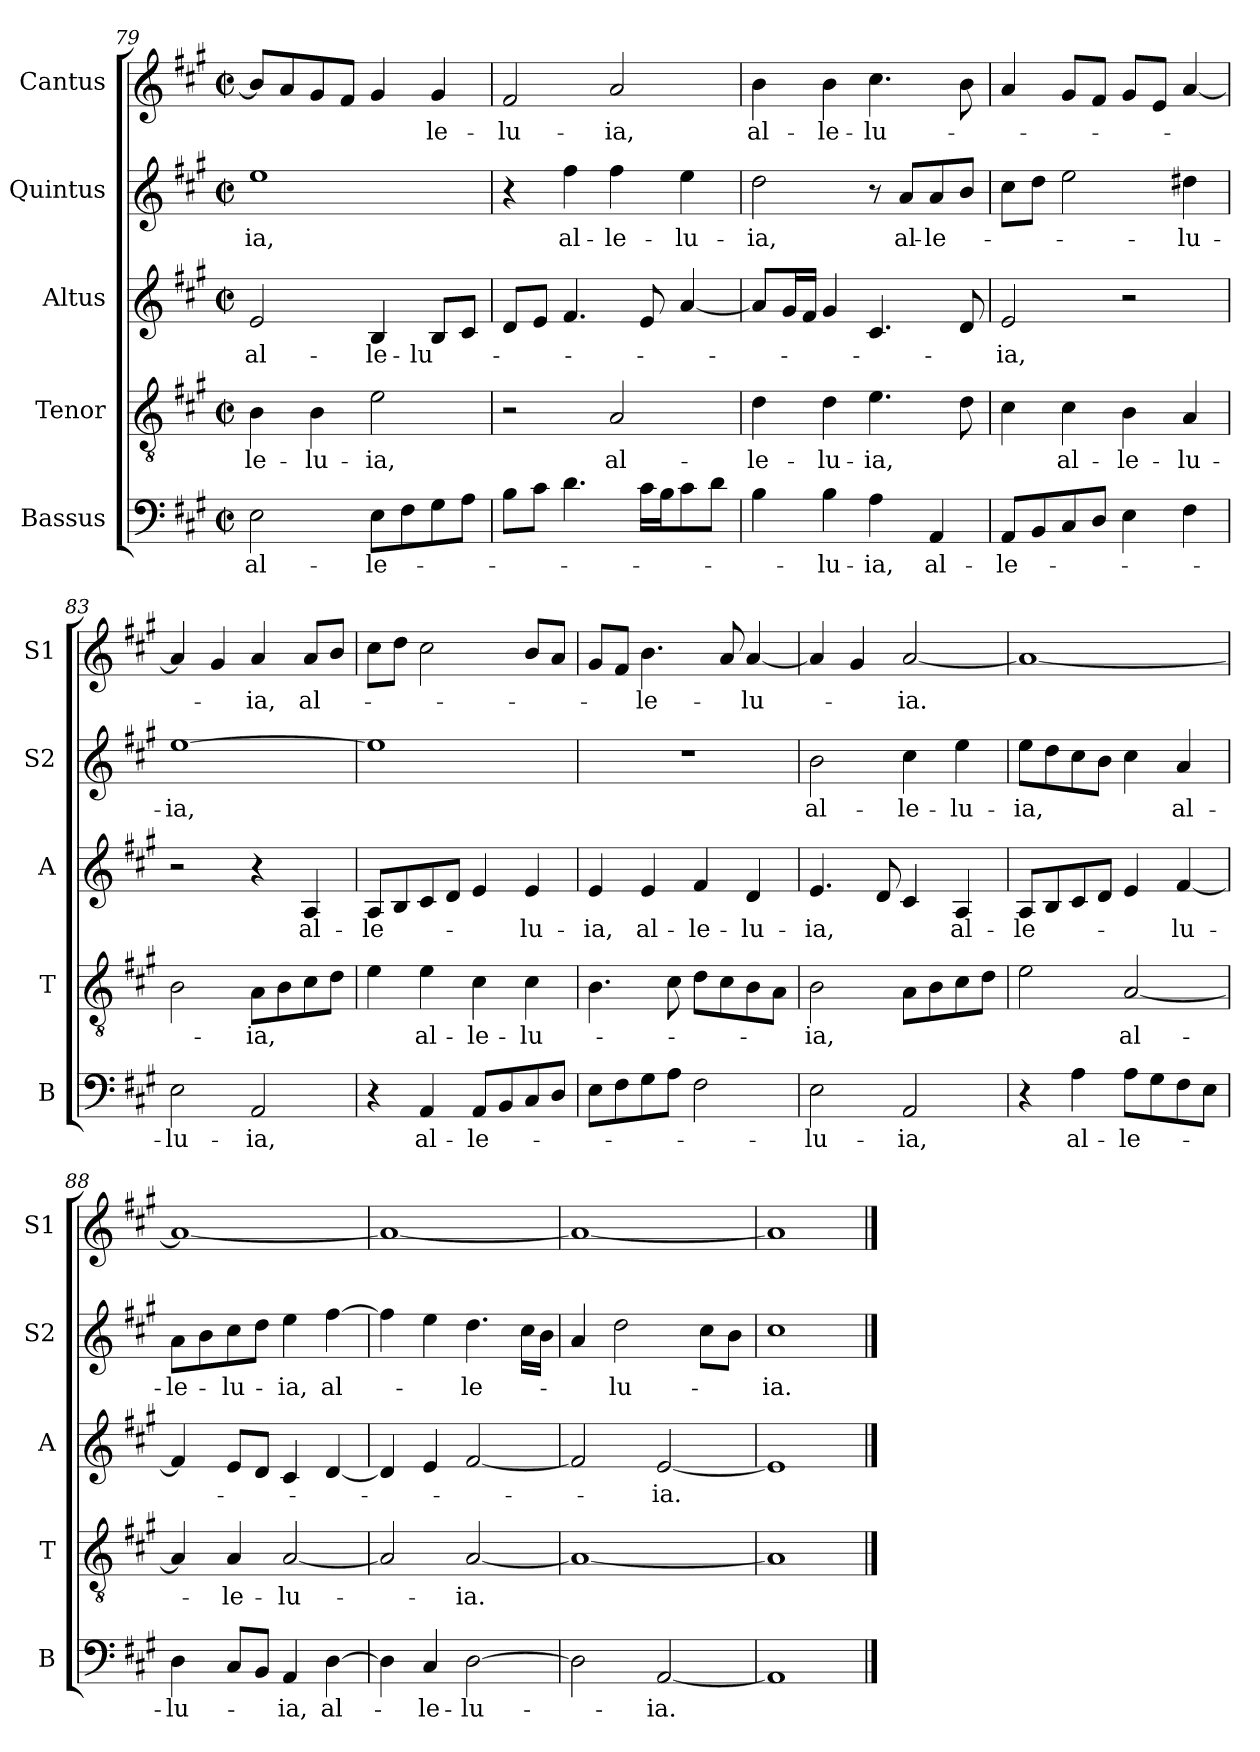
**kern	**text	**kern	**text	**kern	**text	**kern	**text	**kern	**text
*part5	*part5	*part4	*part4	*part3	*part3	*part2	*part2	*part1	*part1
*staff5	*staff5	*staff4	*staff4	*staff3	*staff3	*staff2	*staff2	*staff1	*staff1
*I"Bassus	*	*I"Tenor	*	*I"Altus	*	*I"Quintus	*	*I"Cantus	*
*I'B	*	*I'T	*	*I'A	*	*I'S2	*	*I'S1	*
*clefF4	*	*clefGv2	*	*clefG2	*	*clefG2	*	*clefG2	*
*k[f#c#g#]	*	*k[f#c#g#]	*	*k[f#c#g#]	*	*k[f#c#g#]	*	*k[f#c#g#]	*
*A:	*	*A:	*	*A:	*	*A:	*	*A:	*
*M2/2	*	*M2/2	*	*M2/2	*	*M2/2	*	*M2/2	*
*met(c|)	*	*met(c|)	*	*met(c|)	*	*met(c|)	*	*met(c|)	*
=79	=79	=79	=79	=79	=79	=79	=79	=79	=79
!	!LO:LY:b	!	!LO:LY:b	!	!LO:LY:b	!	!LO:LY:b	!	!
2E\	al-	4B\	-le-	2e/	al-	1ee	-ia,	8b/L]	.
.	.	.	.	.	.	.	.	8a/	.
!	!	!	!LO:LY:b	!	!	!	!	!	!
.	.	4B\	-lu-	.	.	.	.	8g#/	.
.	.	.	.	.	.	.	.	8f#/J	.
!	!LO:LY:b	!	!LO:LY:b	!	!LO:LY:b	!	!	!	!
8E\L	-le-	2e\	-ia,	4B/	-le-	.	.	4g#/	.
8F#\	.	.	.	.	.	.	.	.	.
!	!	!	!	!	!LO:LY:b	!	!	!	!LO:LY:b
8G#\	.	.	.	8B/L	-lu-	.	.	4g#/	-le-
8A\J	.	.	.	8c#/J	.	.	.	.	.
!!LO:PB:g=z
=80	=80	=80	=80	=80	=80	=80	=80	=80	=80
!	!	!	!	!	!	!	!	!	!LO:LY:b
8B\L	.	2r	.	8d/L	.	4r	.	2f#/	-lu-
8c#\J	.	.	.	8e/J	.	.	.	.	.
!	!	!	!	!	!	!	!LO:LY:b	!	!
4.d\	.	.	.	4.f#/	.	4ff#\	al-	.	.
!	!	!	!LO:LY:b	!	!	!	!LO:LY:b	!	!LO:LY:b
.	.	2A/	al-	.	.	4ff#\	-le-	2a/	-ia,
16c#\LL	.	.	.	8e/	.	.	.	.	.
16B\J	.	.	.	.	.	.	.	.	.
!	!	!	!	!	!	!	!LO:LY:b	!	!
8c#\	.	.	.	[4a/	.	4ee\	-lu-	.	.
8d\J	.	.	.	.	.	.	.	.	.
=81	=81	=81	=81	=81	=81	=81	=81	=81	=81
!	!	!	!LO:LY:b	!	!	!	!LO:LY:b	!	!LO:LY:b
4B\	.	4d\	-le-	8a/L]	.	2dd\	-ia,	4b\	al-
.	.	.	.	16g#/L	.	.	.	.	.
.	.	.	.	16f#/JJ	.	.	.	.	.
!	!LO:LY:b	!	!LO:LY:b	!	!	!	!	!	!LO:LY:b
4B\	-lu-	4d\	-lu-	4g#/	.	.	.	4b\	-le-
!	!LO:LY:b	!	!LO:LY:b	!	!	!	!	!	!LO:LY:b
4A\	-ia,	4.e\	-ia,	4.c#/	.	8r	.	4.cc#\	-lu-
!	!	!	!	!	!	!	!LO:LY:b	!	!
.	.	.	.	.	.	8a/L	al-	.	.
!	!LO:LY:b	!	!	!	!	!	!LO:LY:b	!	!
4AA/	al-	.	.	.	.	8a/	-le-	.	.
.	.	8d\	.	8d/	.	8b/J	.	8b\	.
=82	=82	=82	=82	=82	=82	=82	=82	=82	=82
!	!LO:LY:b	!	!	!	!LO:LY:b	!	!	!	!
8AA/L	-le-	4c#\	.	2e/	-ia,	8cc#\L	.	4a/	.
8BB/	.	.	.	.	.	8dd\J	.	.	.
!	!	!	!LO:LY:b	!	!	!	!	!	!
8C#/	.	4c#\	al-	.	.	2ee\	.	8g#/L	.
8D/J	.	.	.	.	.	.	.	8f#/J	.
!	!	!	!LO:LY:b	!	!	!	!	!	!
4E\	.	4B\	-le-	2r	.	.	.	8g#/L	.
.	.	.	.	.	.	.	.	8e/J	.
!	!	!	!LO:LY:b	!	!	!	!LO:LY:b	!	!
4F#\	.	4A/	-lu-	.	.	4dd#X\	-lu-	[4a/	.
=83	=83	=83	=83	=83	=83	=83	=83	=83	=83
!	!LO:LY:b	!	!	!	!	!	!LO:LY:b	!	!
2E\	-lu-	2B\	.	2r	.	[1ee	-ia,	4a/]	.
.	.	.	.	.	.	.	.	4g#/	.
!	!LO:LY:b	!	!LO:LY:b	!	!	!	!	!	!LO:LY:b
2AA/	-ia,	8A\L	-ia,	4r	.	.	.	4a/	-ia,
.	.	8B\	.	.	.	.	.	.	.
!	!	!	!	!	!LO:LY:b	!	!	!	!LO:LY:b
.	.	8c#\	.	4A/	al-	.	.	8a/L	al-
.	.	8d\J	.	.	.	.	.	8b/J	.
=84	=84	=84	=84	=84	=84	=84	=84	=84	=84
!	!	!	!	!	!LO:LY:b	!	!	!	!
4r	.	4e\	.	8A/L	-le-	1ee]	.	8cc#\L	.
.	.	.	.	8B/	.	.	.	8dd\J	.
!	!LO:LY:b	!	!LO:LY:b	!	!	!	!	!	!
4AA/	al-	4e\	al-	8c#/	.	.	.	2cc#\	.
.	.	.	.	8d/J	.	.	.	.	.
!	!LO:LY:b	!	!LO:LY:b	!	!	!	!	!	!
8AA/L	-le-	4c#\	-le-	4e/	.	.	.	.	.
8BB/	.	.	.	.	.	.	.	.	.
!	!	!	!LO:LY:b	!	!LO:LY:b	!	!	!	!
8C#/	.	4c#\	-lu-	4e/	-lu-	.	.	8b/L	.
8D/J	.	.	.	.	.	.	.	8a/J	.
!!LO:LB:g=z
=85	=85	=85	=85	=85	=85	=85	=85	=85	=85
!	!	!	!	!	!LO:LY:b	!	!	!	!
8E\L	.	4.B\	.	4e/	-ia,	1r	.	8g#/L	.
8F#\	.	.	.	.	.	.	.	8f#/J	.
!	!	!	!	!	!LO:LY:b	!	!	!	!LO:LY:b
8G#\	.	.	.	4e/	al-	.	.	4.b\	-le-
8A\J	.	8c#\	.	.	.	.	.	.	.
!	!	!	!	!	!LO:LY:b	!	!	!	!
2F#\	.	8d\L	.	4f#/	-le-	.	.	.	.
.	.	8c#\	.	.	.	.	.	8a/	.
!	!	!	!	!	!LO:LY:b	!	!	!	!LO:LY:b
.	.	8B\	.	4d/	-lu-	.	.	[4a/	-lu-
.	.	8A\J	.	.	.	.	.	.	.
=86	=86	=86	=86	=86	=86	=86	=86	=86	=86
!	!LO:LY:b	!	!LO:LY:b	!	!LO:LY:b	!	!LO:LY:b	!	!
2E\	-lu-	2B\	-ia,	4.e/	-ia,	2b\	al-	4a/]	.
.	.	.	.	.	.	.	.	4g#/	.
.	.	.	.	8d/	.	.	.	.	.
!	!LO:LY:b	!	!	!	!	!	!LO:LY:b	!	!LO:LY:b
2AA/	-ia,	8A\L	.	4c#/	.	4cc#\	-le-	[2a/	-ia.
.	.	8B\	.	.	.	.	.	.	.
!	!	!	!	!	!LO:LY:b	!	!LO:LY:b	!	!
.	.	8c#\	.	4A/	al-	4ee\	-lu-	.	.
.	.	8d\J	.	.	.	.	.	.	.
=87	=87	=87	=87	=87	=87	=87	=87	=87	=87
!	!	!	!	!	!LO:LY:b	!	!LO:LY:b	!	!
4r	.	2e\	.	8A/L	-le-	8ee\L	-ia,	1a_	.
.	.	.	.	8B/	.	8dd\	.	.	.
!	!LO:LY:b	!	!	!	!	!	!	!	!
4A\	al-	.	.	8c#/	.	8cc#\	.	.	.
.	.	.	.	8d/J	.	8b\J	.	.	.
!	!LO:LY:b	!	!LO:LY:b	!	!	!	!	!	!
8A\L	-le-	[2A/	al-	4e/	.	4cc#\	.	.	.
8G#\	.	.	.	.	.	.	.	.	.
!	!	!	!	!	!LO:LY:b	!	!LO:LY:b	!	!
8F#\	.	.	.	[4f#/	-lu-	4a/	al-	.	.
8E\J	.	.	.	.	.	.	.	.	.
=88	=88	=88	=88	=88	=88	=88	=88	=88	=88
!	!LO:LY:b	!	!	!	!	!	!LO:LY:b	!	!
4D\	-lu-	4A/]	.	4f#/]	.	8a\L	-le-	1a_	.
.	.	.	.	.	.	8b\	.	.	.
!	!	!	!LO:LY:b	!	!	!	!LO:LY:b	!	!
8C#/L	.	4A/	-le-	8e/L	.	8cc#\	-lu-	.	.
8BB/J	.	.	.	8d/J	.	8dd\J	.	.	.
!	!LO:LY:b	!	!LO:LY:b	!	!	!	!LO:LY:b	!	!
4AA/	-ia,	[2A/	-lu-	4c#/	.	4ee\	-ia,	.	.
!	!LO:LY:b	!	!	!	!	!	!LO:LY:b	!	!
[4D\	al-	.	.	[4d/	.	[4ff#\	al-	.	.
!!LO:LB:g=z
=89	=89	=89	=89	=89	=89	=89	=89	=89	=89
4D\]	.	2A/]	.	4d/]	.	4ff#\]	.	1a_	.
!	!LO:LY:b	!	!	!	!	!	!	!	!
4C#/	-le-	.	.	4e/	.	4ee\	.	.	.
!	!LO:LY:b	!	!LO:LY:b	!	!	!	!LO:LY:b	!	!
[2D\	-lu-	[2A/	-ia.	[2f#/	.	4.dd\	-le-	.	.
.	.	.	.	.	.	16cc#\LL	.	.	.
.	.	.	.	.	.	16b\JJ	.	.	.
=90	=90	=90	=90	=90	=90	=90	=90	=90	=90
2D\]	.	1A_	.	2f#/]	.	4a/	.	1a_	.
!	!	!	!	!	!	!	!LO:LY:b	!	!
.	.	.	.	.	.	2dd\	-lu-	.	.
!	!LO:LY:b	!	!	!	!LO:LY:b	!	!	!	!
[2AA/	-ia.	.	.	[2e/	-ia.	.	.	.	.
.	.	.	.	.	.	8cc#\L	.	.	.
.	.	.	.	.	.	8b\J	.	.	.
=91	=91	=91	=91	=91	=91	=91	=91	=91	=91
!	!	!	!	!	!	!	!LO:LY:b	!	!
1AA]	.	1A]	.	1e]	.	1cc#	-ia.	1a]	.
==	==	==	==	==	==	==	==	==	==
*-	*-	*-	*-	*-	*-	*-	*-	*-	*-
